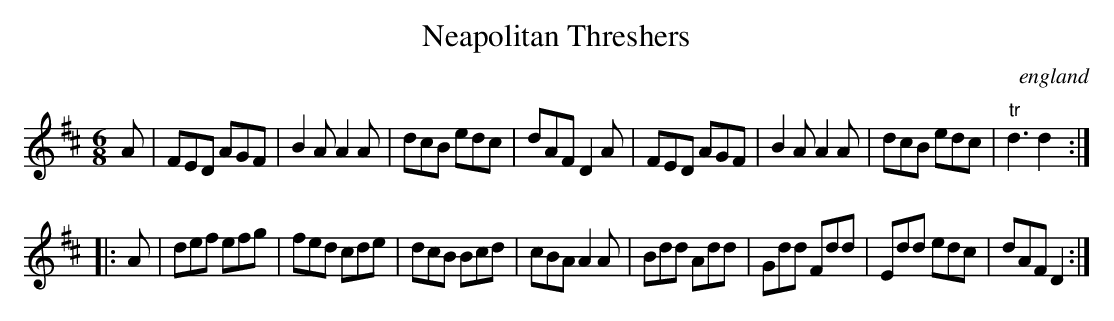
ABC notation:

X:1
T:Neapolitan Threshers
O:england
M:6/8
K:D
A|\
FED AGF| B2A A2A| dcB edc| dAF D2A|\
FED AGF| B2A A2A| dcB edc| "tr"d3 d2::
A|\
def efg| fed cde| dcB Bcd| cBA A2A|\
Bdd Add| Gdd Fdd| Edd edc| dAF D2:|
